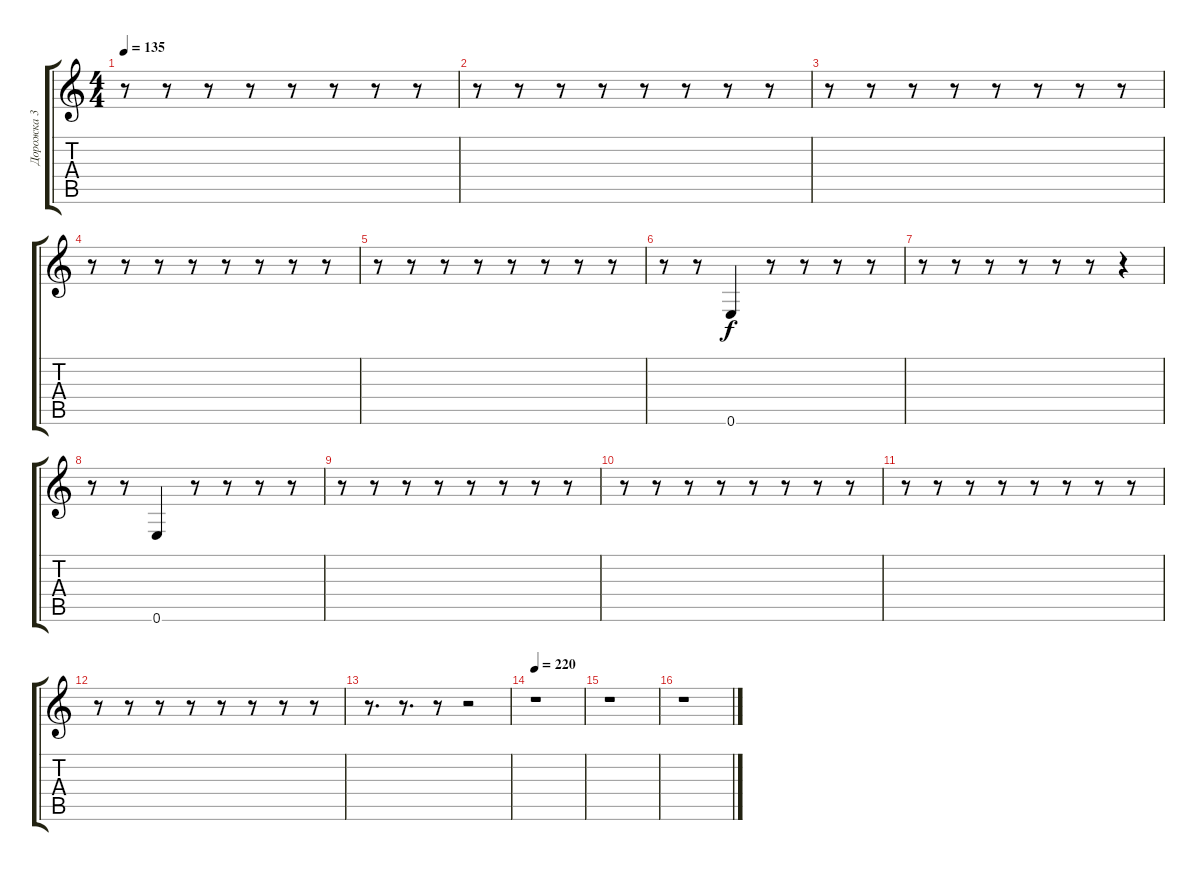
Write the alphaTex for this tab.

\track ("Дорожка 3" "Дорожка 3") {instrument electricbasspick}
\staff {score tabs}
\tuning (E4 B3 G3 D3 A2 E2) {hide}
\ts (4 4)
\tempo 135
\clef g2
\ks c
r.8{dy f} r.8 r.8 r.8 r.8 r.8 r.8 r.8 |
r.8 r.8 r.8 r.8 r.8 r.8 r.8 r.8 |
r.8 r.8 r.8 r.8 r.8 r.8 r.8 r.8 |
r.8 r.8 r.8 r.8 r.8 r.8 r.8 r.8 |
r.8 r.8 r.8 r.8 r.8 r.8 r.8 r.8 |
r.8 r.8 0.6.4 r.8 r.8 r.8 r.8 |
r.8 r.8 r.8 r.8 r.8 r.8 r.4 |
r.8 r.8 0.6.4 r.8 r.8 r.8 r.8 |
r.8 r.8 r.8 r.8 r.8 r.8 r.8 r.8 |
r.8 r.8 r.8 r.8 r.8 r.8 r.8 r.8 |
r.8 r.8 r.8 r.8 r.8 r.8 r.8 r.8 |
r.8 r.8 r.8 r.8 r.8 r.8 r.8 r.8 |
r.8{d} r.8{d} r.8 r.2 |
\tempo 220
r.1 |
r.1 |
r.1
